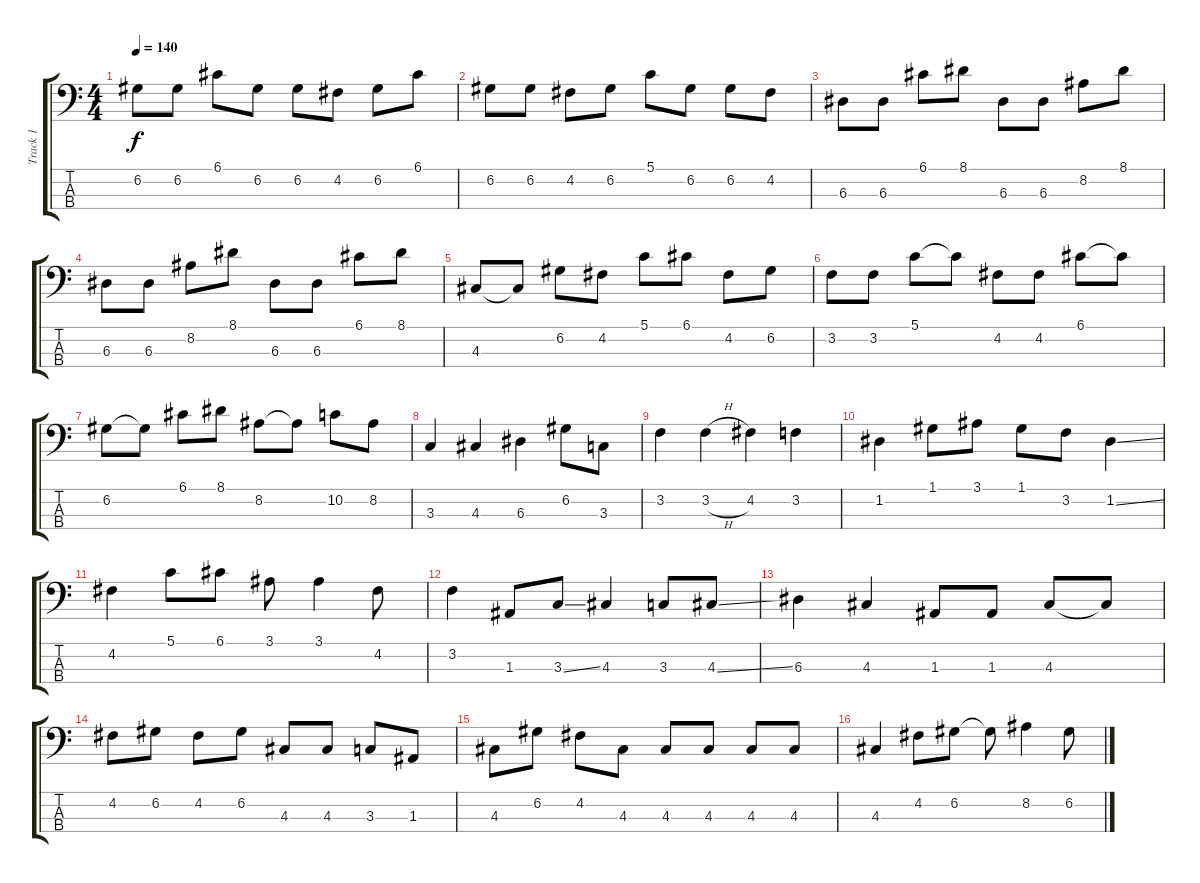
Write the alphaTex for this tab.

\track ("Track 1" "Track 1") {instrument electricbasspick}
\staff {score tabs}
\tuning (G2 D2 A1 E1) {hide}
\ts (4 4)
\tempo 140
\clef f4
\ks c
6.2.8{dy f} 6.2.8 6.1.8 6.2.8 6.2.8 4.2.8 6.2.8 6.1.8 |
6.2.8 6.2.8 4.2.8 6.2.8 5.1.8 6.2.8 6.2.8 4.2.8 |
6.3.8 6.3.8 6.1.8 8.1.8 6.3.8 6.3.8 8.2.8 8.1.8 |
6.3.8 6.3.8 8.2.8 8.1.8 6.3.8 6.3.8 6.1.8 8.1.8 |
4.3.8 4.3{t}.8 6.2.8 4.2.8 5.1.8 6.1.8 4.2.8 6.2.8 |
3.2.8 3.2.8 5.1.8 5.1{t}.8 4.2.8 4.2.8 6.1.8 6.1{t}.8 |
6.2.8 6.2{t}.8 6.1.8 8.1.8 8.2.8 8.2{t}.8 10.2.8 8.2.8 |
3.3.4 4.3.4 6.3.4 6.2.8 3.3.8 |
3.2.4 3.2{h}.4 4.2.4 3.2.4 |
1.2.4 1.1.8 3.1.8 1.1.8 3.2.8 1.2{ss}.4 |
4.2.4 5.1.8 6.1.8 3.1.8 3.1.4 4.2.8 |
3.2.4 1.3.8 3.3{ss}.8 4.3.4 3.3.8 4.3{ss}.8 |
6.3.4 4.3.4 1.3.8 1.3.8 4.3.8 4.3{t}.8 |
4.2.8 6.2.8 4.2.8 6.2.8 4.3.8 4.3.8 3.3.8 1.3.8 |
4.3.8 6.2.8 4.2.8 4.3.8 4.3.8 4.3.8 4.3.8 4.3.8 |
4.3.4 4.2.8 6.2.8 6.2{t}.8 8.2.4 6.2.8
